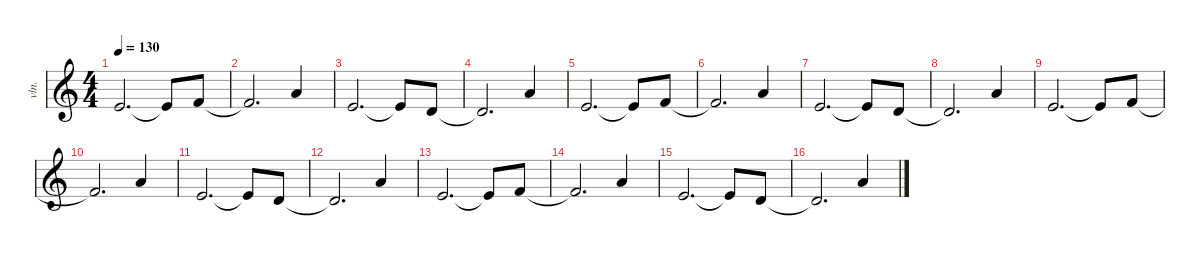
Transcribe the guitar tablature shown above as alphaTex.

\defaultSystemsLayout 4
\hideDynamics
\bracketExtendMode nobrackets
\otherSystemsTrackNameOrientation horizontal
\track ("Strings 1" "vln.") {defaultSystemsLayout 8 instrument stringensemble1}
\staff {score}
\tuning (E4 B3 G3 D3 A2 E2)
\ts (4 4)
\tempo 130
\clef g2
\ks c
0.1.2{d dy f beam Up} 0.1{t}.8{beam Up} 1.1.8{beam Up} |
1.1{t}.2{d beam Up} 5.1.4{beam Up} |
0.1.2{d beam Up} 0.1{t}.8{beam Up} 3.2.8{beam Up} |
3.2{t}.2{d beam Up} 5.1.4{beam Up} |
0.1.2{d beam Up} 0.1{t}.8{beam Up} 1.1.8{beam Up} |
1.1{t}.2{d beam Up} 5.1.4{beam Up} |
0.1.2{d beam Up} 0.1{t}.8{beam Up} 3.2.8{beam Up} |
3.2{t}.2{d beam Up} 5.1.4{beam Up} |
0.1.2{d beam Up} 0.1{t}.8{beam Up} 1.1.8{beam Up} |
1.1{t}.2{d beam Up} 5.1.4{beam Up} |
0.1.2{d beam Up} 0.1{t}.8{beam Up} 3.2.8{beam Up} |
3.2{t}.2{d beam Up} 5.1.4{beam Up} |
0.1.2{d beam Up} 0.1{t}.8{beam Up} 1.1.8{beam Up} |
1.1{t}.2{d beam Up} 5.1.4{beam Up} |
0.1.2{d beam Up} 0.1{t}.8{beam Up} 3.2.8{beam Up} |
3.2{t}.2{d beam Up} 5.1.4{beam Up}
